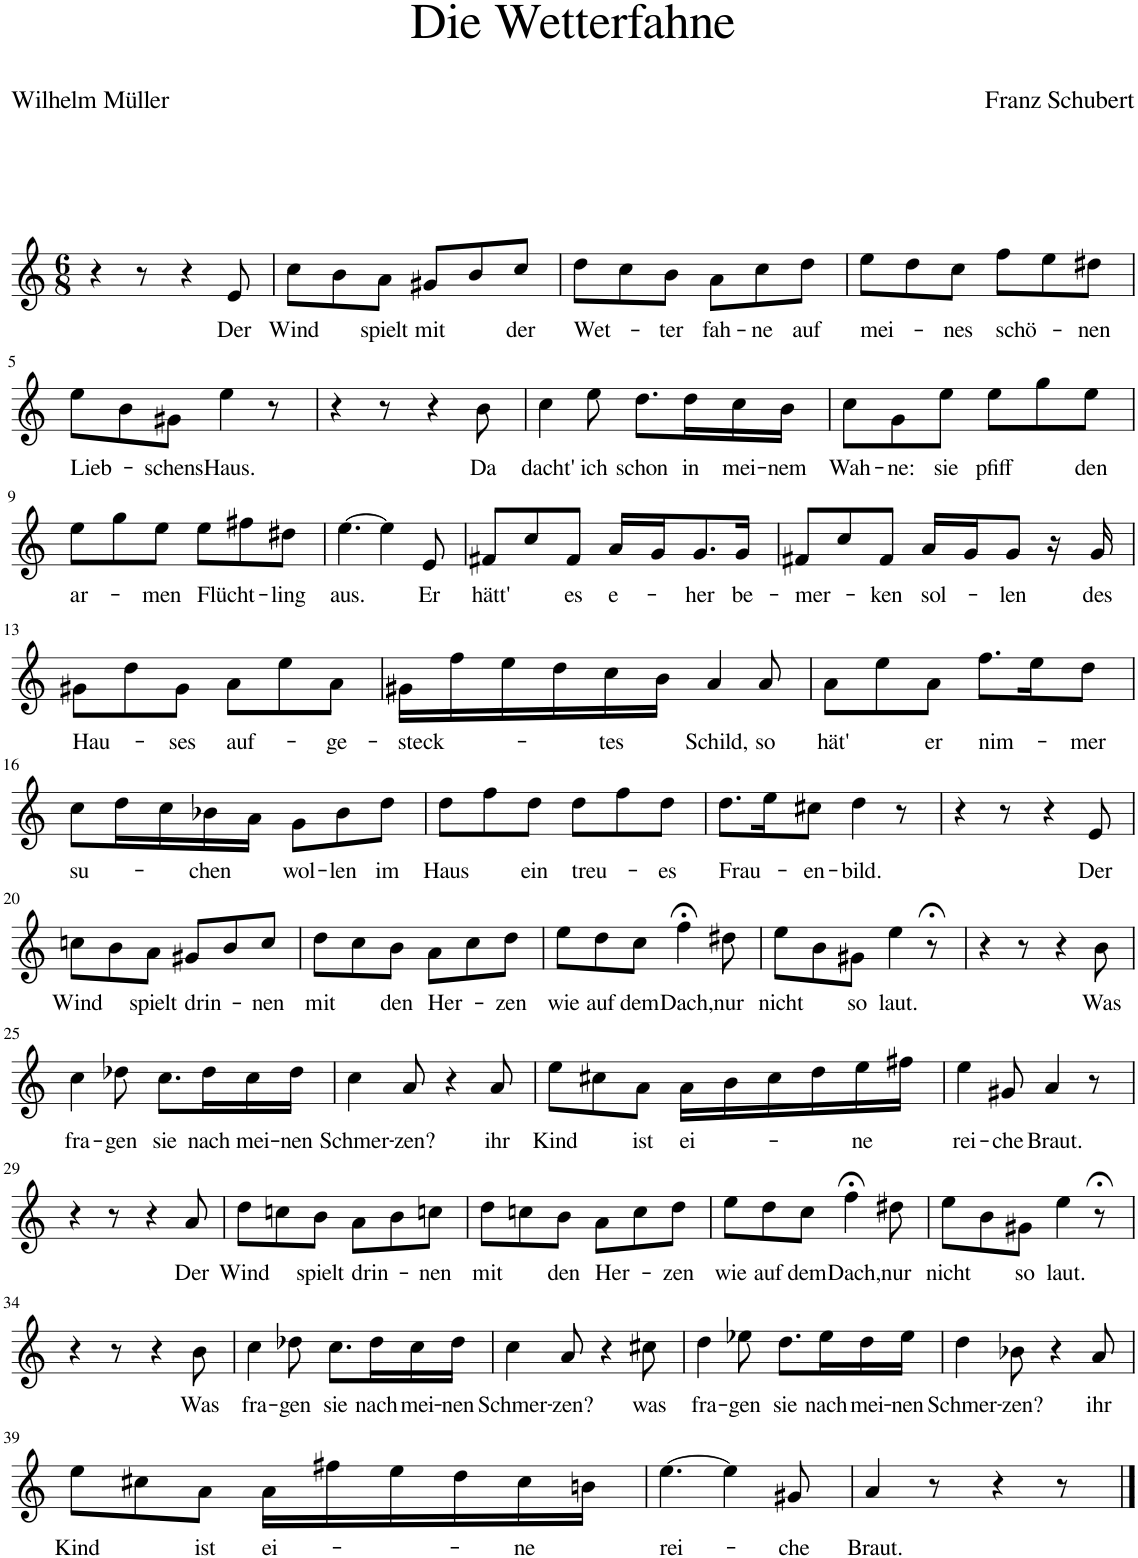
**kern	**text
*part1	*part1
*staff1	*staff1
*I"Piano	*
*I'Pno	*
*clefG2	*
*k[]	*
*M6/8	*
=1	=1
4r	.
8r	.
4r	.
!	!LO:LY:b
8e/	Der
=2	=2
!	!LO:LY:b
8cc\L	Wind
8b\	.
!	!LO:LY:b
8a\J	spielt
!	!LO:LY:b
8g#X/L	mit
8b/	.
!	!LO:LY:b
8cc/J	der
=3	=3
!	!LO:LY:b
8dd\L	Wet-
8cc\	.
!	!LO:LY:b
8b\J	-ter
!	!LO:LY:b
8a\L	fah-
!	!LO:LY:b
8cc\	-ne
!	!LO:LY:b
8dd\J	auf
=4	=4
!	!LO:LY:b
8ee\L	mei-
8dd\	.
!	!LO:LY:b
8cc\J	-nes
!	!LO:LY:b
8ff\L	schö-
8ee\	.
!	!LO:LY:b
8dd#X\J	-nen
!!LO:LB:g=z
=5	=5
!	!LO:LY:b
8ee\L	Lieb-
8b\	.
!	!LO:LY:b
8g#X\J	-schens
!	!LO:LY:b
4ee\	Haus.
8r	.
=6	=6
4r	.
8r	.
4r	.
!	!LO:LY:b
8b\	Da
=7	=7
!	!LO:LY:b
4cc\	dacht'
!	!LO:LY:b
8ee\	ich
!	!LO:LY:b
8.dd\L	schon
!	!LO:LY:b
16dd\L	in
!	!LO:LY:b
16cc\	mei-
!	!LO:LY:b
16b\JJ	-nem
=8	=8
!	!LO:LY:b
8cc\L	Wah-
!	!LO:LY:b
8g\	-ne:
!	!LO:LY:b
8ee\J	sie
!	!LO:LY:b
8ee\L	pfiff
8gg\	.
!	!LO:LY:b
8ee\J	den
!!LO:LB:g=z
=9	=9
!	!LO:LY:b
8ee\L	ar-
8gg\	.
!	!LO:LY:b
8ee\J	-men
!	!LO:LY:b
8ee\L	Flücht-
8ff#X\	.
!	!LO:LY:b
8dd#X\J	-ling
=10	=10
!	!LO:LY:b
[4.ee\	aus.
4ee\]	.
!	!LO:LY:b
8e/	Er
=11	=11
!	!LO:LY:b
8f#X/L	hätt'
8cc/	.
!	!LO:LY:b
8f#/J	es
!	!LO:LY:b
16a/LL	e-
16g/J	.
!	!LO:LY:b
8.g/	-her
!	!LO:LY:b
16g/Jk	be-
=12	=12
!	!LO:LY:b
8f#X/L	-mer-
8cc/	.
!	!LO:LY:b
8f#/J	-ken
!	!LO:LY:b
16a/LL	sol-
16g/J	.
!	!LO:LY:b
8g/J	-len
16r	.
!	!LO:LY:b
16g/	des
!!LO:LB:g=z
=13	=13
!	!LO:LY:b
8g#X\L	Hau-
8dd\	.
!	!LO:LY:b
8g#\J	-ses
!	!LO:LY:b
8a\L	auf-
8ee\	.
!	!LO:LY:b
8a\J	-ge-
=14	=14
!	!LO:LY:b
16g#X\LL	-steck-
16ff\	.
16ee\	.
16dd\	.
!	!LO:LY:b
16cc\	-tes
16b\JJ	.
!	!LO:LY:b
4a/	Schild,
!	!LO:LY:b
8a/	so
=15	=15
!	!LO:LY:b
8a\L	hät'
8ee\	.
!	!LO:LY:b
8a\J	er
!	!LO:LY:b
8.ff\L	nim-
16ee\K	.
!	!LO:LY:b
8dd\J	-mer
!!LO:LB:g=z
=16	=16
!	!LO:LY:b
8cc\L	su-
16dd\L	.
16cc\	.
!	!LO:LY:b
16b-X\	-chen
16a\JJ	.
!	!LO:LY:b
8g\L	wol-
!	!LO:LY:b
8b-\	-len
!	!LO:LY:b
8dd\J	im
=17	=17
!	!LO:LY:b
8dd\L	Haus
8ff\	.
!	!LO:LY:b
8dd\J	ein
!	!LO:LY:b
8dd\L	treu-
8ff\	.
!	!LO:LY:b
8dd\J	-es
=18	=18
!	!LO:LY:b
8.dd\L	Frau-
16ee\K	.
!	!LO:LY:b
8cc#X\J	-en-
!	!LO:LY:b
4dd\	-bild.
8r	.
=19	=19
4r	.
8r	.
4r	.
!	!LO:LY:b
8e/	Der
!!LO:LB:g=z
=20	=20
!	!LO:LY:b
8ccn\L	Wind
8b\	.
!	!LO:LY:b
8a\J	spielt
!	!LO:LY:b
8g#X/L	drin-
8b/	.
!	!LO:LY:b
8cc/J	-nen
=21	=21
!	!LO:LY:b
8dd\L	mit
8cc\	.
!	!LO:LY:b
8b\J	den
!	!LO:LY:b
8a\L	Her-
8cc\	.
!	!LO:LY:b
8dd\J	-zen
=22	=22
!	!LO:LY:b
8ee\L	wie
!	!LO:LY:b
8dd\	auf
!	!LO:LY:b
8cc\J	dem
!	!LO:LY:b
4ff;<\	Dach,
!	!LO:LY:b
8dd#X\	nur
=23	=23
!	!LO:LY:b
8ee\L	nicht
8b\	.
!	!LO:LY:b
8g#X\J	so
!	!LO:LY:b
4ee\	laut.
8r;<	.
=24	=24
4r	.
8r	.
4r	.
!	!LO:LY:b
8b\	Was
!!LO:LB:g=z
=25	=25
!	!LO:LY:b
4cc\	fra-
!	!LO:LY:b
8dd-X\	-gen
!	!LO:LY:b
8.cc\L	sie
!	!LO:LY:b
16dd-\L	nach
!	!LO:LY:b
16cc\	mei-
!	!LO:LY:b
16dd-\JJ	-nen
=26	=26
!	!LO:LY:b
4cc\	Schmer-
!	!LO:LY:b
8a/	-zen?
4r	.
!	!LO:LY:b
8a/	ihr
=27	=27
!	!LO:LY:b
8ee\L	Kind
8cc#X\	.
!	!LO:LY:b
8a\J	ist
!	!LO:LY:b
16a\LL	ei-
16b\	.
16cc#\	.
16dd\	.
!	!LO:LY:b
16ee\	-ne
16ff#X\JJ	.
=28	=28
!	!LO:LY:b
4ee\	rei-
!	!LO:LY:b
8g#X/	-che
!	!LO:LY:b
4a/	Braut.
8r	.
!!LO:LB:g=z
=29	=29
4r	.
8r	.
4r	.
!	!LO:LY:b
8a/	Der
=30	=30
!	!LO:LY:b
8dd\L	Wind
8ccn\	.
!	!LO:LY:b
8b\J	spielt
!	!LO:LY:b
8a\L	drin-
8b\	.
!	!LO:LY:b
8ccn\J	-nen
=31	=31
!	!LO:LY:b
8dd\L	mit
8ccn\	.
!	!LO:LY:b
8b\J	den
!	!LO:LY:b
8a\L	Her-
8cc\	.
!	!LO:LY:b
8dd\J	-zen
=32	=32
!	!LO:LY:b
8ee\L	wie
!	!LO:LY:b
8dd\	auf
!	!LO:LY:b
8cc\J	dem
!	!LO:LY:b
4ff;<\	Dach,
!	!LO:LY:b
8dd#X\	nur
=33	=33
!	!LO:LY:b
8ee\L	nicht
8b\	.
!	!LO:LY:b
8g#X\J	so
!	!LO:LY:b
4ee\	laut.
8r;<	.
!!LO:LB:g=z
=34	=34
4r	.
8r	.
4r	.
!	!LO:LY:b
8b\	Was
=35	=35
!	!LO:LY:b
4cc\	fra-
!	!LO:LY:b
8dd-X\	-gen
!	!LO:LY:b
8.cc\L	sie
!	!LO:LY:b
16dd-\L	nach
!	!LO:LY:b
16cc\	mei-
!	!LO:LY:b
16dd-\JJ	-nen
=36	=36
!	!LO:LY:b
4cc\	Schmer-
!	!LO:LY:b
8a/	-zen?
4r	.
!	!LO:LY:b
8cc#X\	was
=37	=37
!	!LO:LY:b
4dd\	fra-
!	!LO:LY:b
8ee-X\	-gen
!	!LO:LY:b
8.dd\L	sie
!	!LO:LY:b
16ee-\L	nach
!	!LO:LY:b
16dd\	mei-
!	!LO:LY:b
16ee-\JJ	-nen
=38	=38
!	!LO:LY:b
4dd\	Schmer-
!	!LO:LY:b
8b-X\	-zen?
4r	.
!	!LO:LY:b
8a/	ihr
!!LO:LB:g=z
=39	=39
!	!LO:LY:b
8ee\L	Kind
8cc#X\	.
!	!LO:LY:b
8a\J	ist
!	!LO:LY:b
16a\LL	ei-
16ff#X\	.
16ee\	.
16dd\	.
!	!LO:LY:b
16cc#\	-ne
16bn\JJ	.
=40	=40
!	!LO:LY:b
[4.ee\	rei-
4ee\]	.
!	!LO:LY:b
8g#X/	-che
=41	=41
!	!LO:LY:b
4a/	Braut.
8r	.
4r	.
8r	.
==	==
*-	*-
